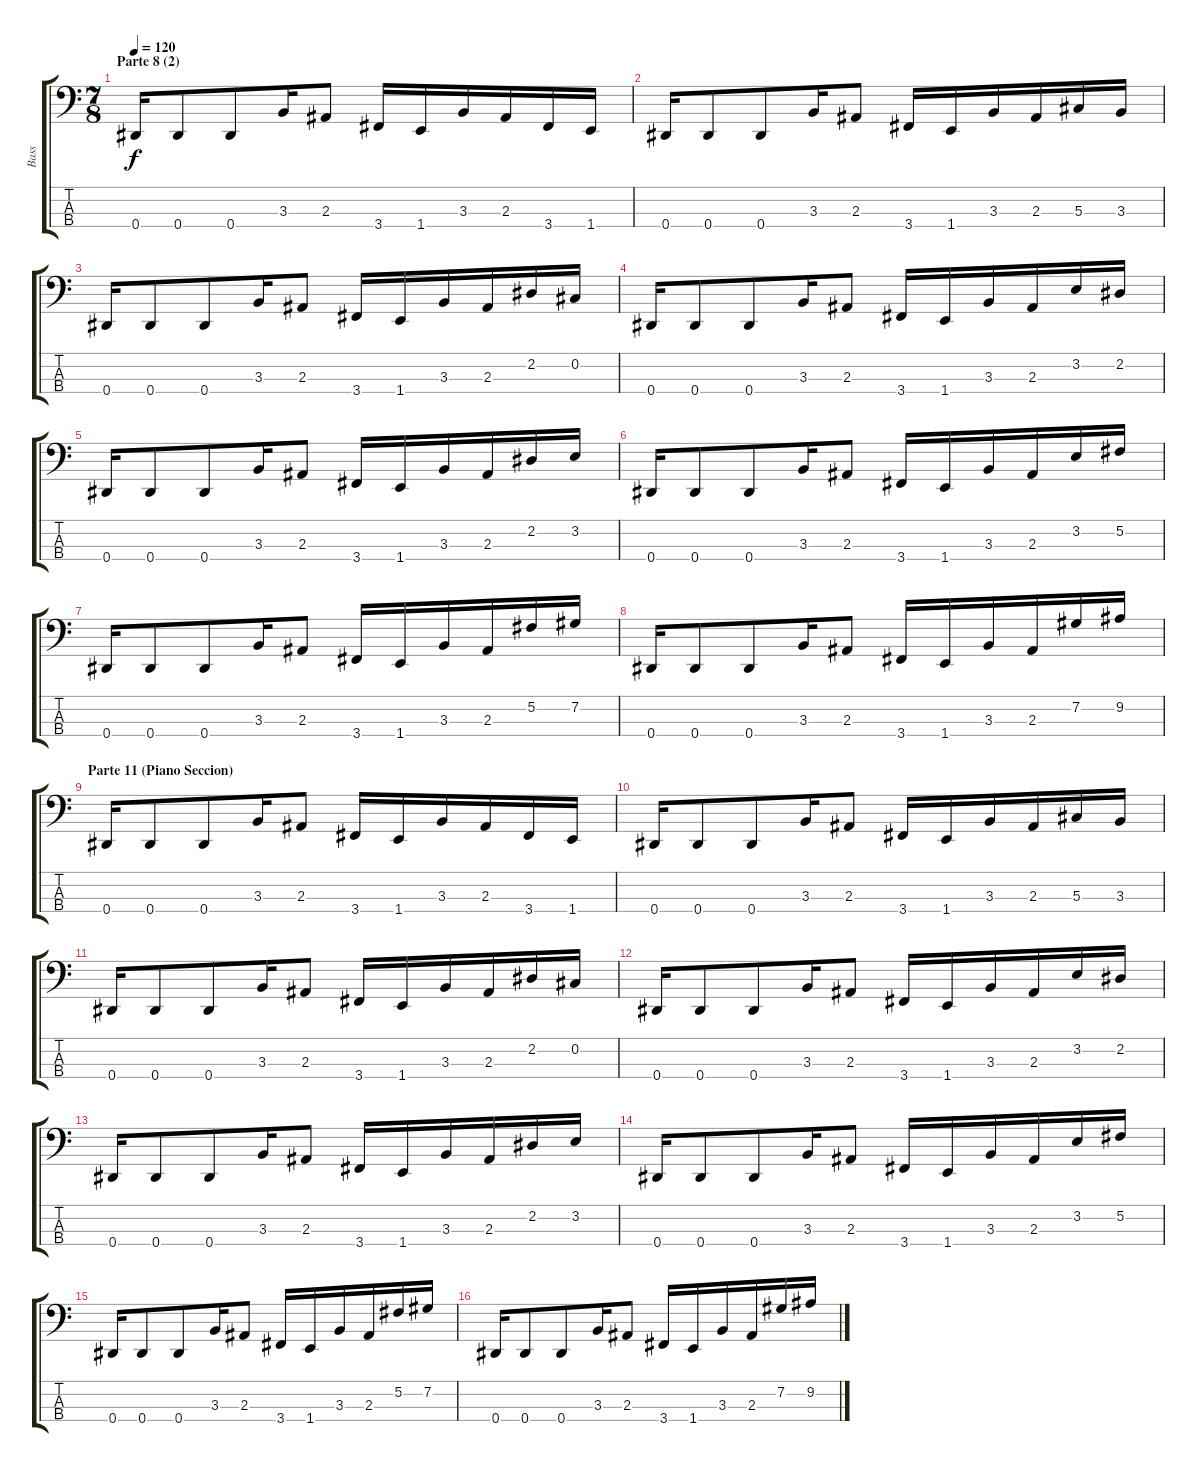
\track ("Bass" "Bass") {instrument electricbassfinger}
\staff {score tabs}
\tuning (Gb2 Db2 Ab1 Eb1) {hide}
\ts (7 8)
\section ("" "Parte 8 (2)")
\tempo 120
\clef f4
\ks c
0.4.16{dy f} 0.4.8 0.4.8 3.3.16 2.3.8 3.4.16 1.4.16 3.3.16 2.3.16 3.4.16 1.4.16 |
0.4.16 0.4.8 0.4.8 3.3.16 2.3.8 3.4.16 1.4.16 3.3.16 2.3.16 5.3.16 3.3.16 |
0.4.16 0.4.8 0.4.8 3.3.16 2.3.8 3.4.16 1.4.16 3.3.16 2.3.16 2.2.16 0.2.16 |
0.4.16 0.4.8 0.4.8 3.3.16 2.3.8 3.4.16 1.4.16 3.3.16 2.3.16 3.2.16 2.2.16 |
0.4.16 0.4.8 0.4.8 3.3.16 2.3.8 3.4.16 1.4.16 3.3.16 2.3.16 2.2.16 3.2.16 |
0.4.16 0.4.8 0.4.8 3.3.16 2.3.8 3.4.16 1.4.16 3.3.16 2.3.16 3.2.16 5.2.16 |
0.4.16 0.4.8 0.4.8 3.3.16 2.3.8 3.4.16 1.4.16 3.3.16 2.3.16 5.2.16 7.2.16 |
0.4.16 0.4.8 0.4.8 3.3.16 2.3.8 3.4.16 1.4.16 3.3.16 2.3.16 7.2.16 9.2.16 |
\section ("" "Parte 11 (Piano Seccion)")
0.4.16 0.4.8 0.4.8 3.3.16 2.3.8 3.4.16 1.4.16 3.3.16 2.3.16 3.4.16 1.4.16 |
0.4.16 0.4.8 0.4.8 3.3.16 2.3.8 3.4.16 1.4.16 3.3.16 2.3.16 5.3.16 3.3.16 |
0.4.16 0.4.8 0.4.8 3.3.16 2.3.8 3.4.16 1.4.16 3.3.16 2.3.16 2.2.16 0.2.16 |
0.4.16 0.4.8 0.4.8 3.3.16 2.3.8 3.4.16 1.4.16 3.3.16 2.3.16 3.2.16 2.2.16 |
0.4.16 0.4.8 0.4.8 3.3.16 2.3.8 3.4.16 1.4.16 3.3.16 2.3.16 2.2.16 3.2.16 |
0.4.16 0.4.8 0.4.8 3.3.16 2.3.8 3.4.16 1.4.16 3.3.16 2.3.16 3.2.16 5.2.16 |
0.4.16 0.4.8 0.4.8 3.3.16 2.3.8 3.4.16 1.4.16 3.3.16 2.3.16 5.2.16 7.2.16 |
0.4.16 0.4.8 0.4.8 3.3.16 2.3.8 3.4.16 1.4.16 3.3.16 2.3.16 7.2.16 9.2.16
